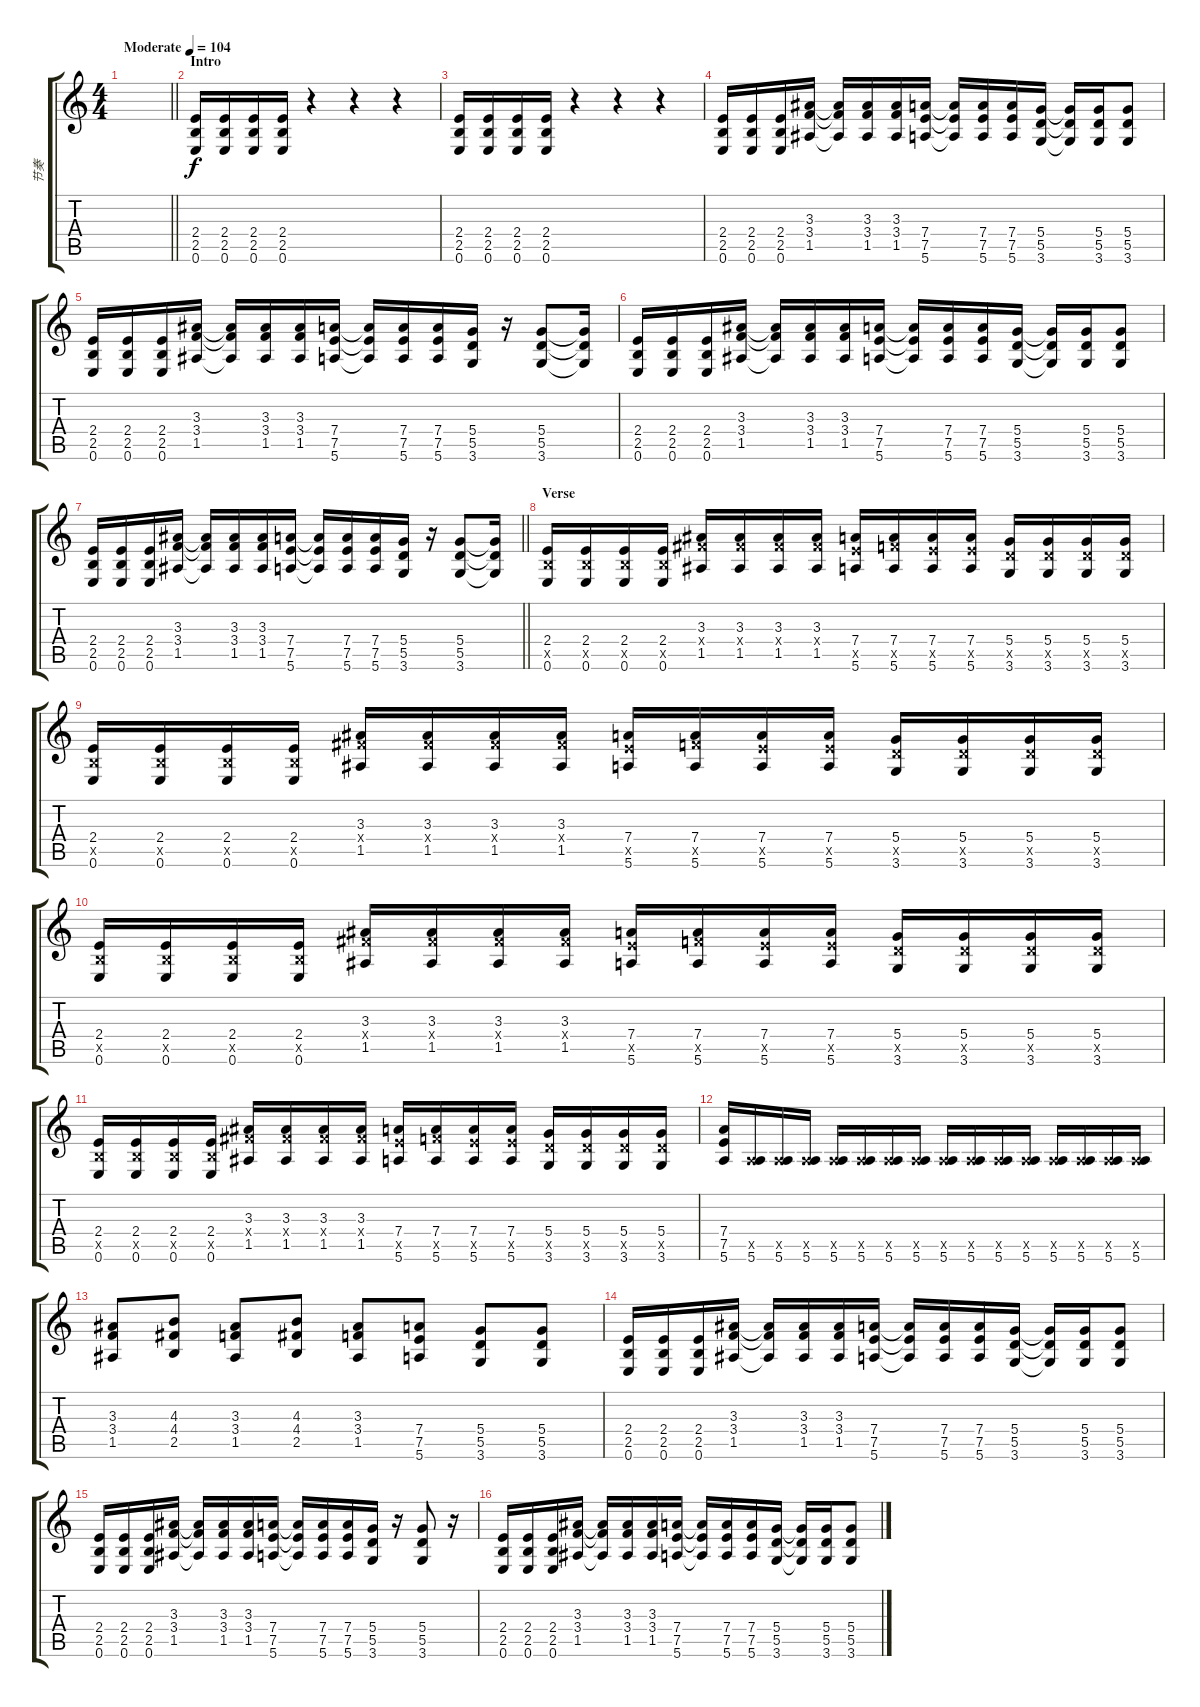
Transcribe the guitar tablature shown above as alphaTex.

\track ("节奏" "节奏") {instrument distortionguitar}
\staff {score tabs}
\tuning (E4 B3 G3 D3 A2 E2) {hide}
\ts (4 4)
\tempo (104 "Moderate")
\clef g2
\barLineRight lightlight
\ks c
|
\section ("" "Intro")
(2.4 2.5 0.6).16 (2.4 2.5 0.6).16 (2.4 2.5 0.6).16 (2.4 2.5 0.6).16 r.4 r.4 r.4 |
(2.4 2.5 0.6).16 (2.4 2.5 0.6).16 (2.4 2.5 0.6).16 (2.4 2.5 0.6).16 r.4 r.4 r.4 |
(2.4 2.5 0.6).16 (2.4 2.5 0.6).16 (2.4 2.5 0.6).16 (3.3 3.4 1.5).16 (3.3{t} 3.4{t} 1.5{t}).16 (3.3 3.4 1.5).16 (3.3 3.4 1.5).16 (7.4 7.5 5.6).16 (7.4{t} 7.5{t} 5.6{t}).16 (7.4 7.5 5.6).16 (7.4 7.5 5.6).16 (5.4 5.5 3.6).16 (5.4{t} 5.5{t} 3.6{t}).16 (5.4 5.5 3.6).16 (5.4 5.5 3.6).8 |
(2.4 2.5 0.6).16 (2.4 2.5 0.6).16 (2.4 2.5 0.6).16 (3.3 3.4 1.5).16 (3.3{t} 3.4{t} 1.5{t}).16 (3.3 3.4 1.5).16 (3.3 3.4 1.5).16 (7.4 7.5 5.6).16 (7.4{t} 7.5{t} 5.6{t}).16 (7.4 7.5 5.6).16 (7.4 7.5 5.6).16 (5.4 5.5 3.6).16 r.16 (5.4 5.5 3.6).8 (5.4{t} 5.5{t} 3.6{t}).16 |
(2.4 2.5 0.6).16 (2.4 2.5 0.6).16 (2.4 2.5 0.6).16 (3.3 3.4 1.5).16 (3.3{t} 3.4{t} 1.5{t}).16 (3.3 3.4 1.5).16 (3.3 3.4 1.5).16 (7.4 7.5 5.6).16 (7.4{t} 7.5{t} 5.6{t}).16 (7.4 7.5 5.6).16 (7.4 7.5 5.6).16 (5.4 5.5 3.6).16 (5.4{t} 5.5{t} 3.6{t}).16 (5.4 5.5 3.6).16 (5.4 5.5 3.6).8 |
\barLineRight lightlight
(2.4 2.5 0.6).16 (2.4 2.5 0.6).16 (2.4 2.5 0.6).16 (3.3 3.4 1.5).16 (3.3{t} 3.4{t} 1.5{t}).16 (3.3 3.4 1.5).16 (3.3 3.4 1.5).16 (7.4 7.5 5.6).16 (7.4{t} 7.5{t} 5.6{t}).16 (7.4 7.5 5.6).16 (7.4 7.5 5.6).16 (5.4 5.5 3.6).16 r.16 (5.4 5.5 3.6).8 (5.4{t} 5.5{t} 3.6{t}).16 |
\section ("" "Verse")
(2.4 2.5{x} 0.6).16 (2.4 2.5{x} 0.6).16 (2.4 2.5{x} 0.6).16 (2.4 2.5{x} 0.6).16 (3.3 4.4{x} 1.5).16 (3.3 4.4{x} 1.5).16 (3.3 4.4{x} 1.5).16 (3.3 4.4{x} 1.5).16 (7.4 7.5{x} 5.6).16 (7.4 8.5{x} 5.6).16 (7.4 7.5{x} 5.6).16 (7.4 7.5{x} 5.6).16 (5.4 5.5{x} 3.6).16 (5.4 5.5{x} 3.6).16 (5.4 5.5{x} 3.6).16 (5.4 5.5{x} 3.6).16 |
(2.4 2.5{x} 0.6).16 (2.4 2.5{x} 0.6).16 (2.4 2.5{x} 0.6).16 (2.4 2.5{x} 0.6).16 (3.3 4.4{x} 1.5).16 (3.3 4.4{x} 1.5).16 (3.3 4.4{x} 1.5).16 (3.3 4.4{x} 1.5).16 (7.4 7.5{x} 5.6).16 (7.4 8.5{x} 5.6).16 (7.4 7.5{x} 5.6).16 (7.4 7.5{x} 5.6).16 (5.4 5.5{x} 3.6).16 (5.4 5.5{x} 3.6).16 (5.4 5.5{x} 3.6).16 (5.4 5.5{x} 3.6).16 |
(2.4 2.5{x} 0.6).16 (2.4 2.5{x} 0.6).16 (2.4 2.5{x} 0.6).16 (2.4 2.5{x} 0.6).16 (3.3 4.4{x} 1.5).16 (3.3 4.4{x} 1.5).16 (3.3 4.4{x} 1.5).16 (3.3 4.4{x} 1.5).16 (7.4 7.5{x} 5.6).16 (7.4 8.5{x} 5.6).16 (7.4 7.5{x} 5.6).16 (7.4 7.5{x} 5.6).16 (5.4 5.5{x} 3.6).16 (5.4 5.5{x} 3.6).16 (5.4 5.5{x} 3.6).16 (5.4 5.5{x} 3.6).16 |
(2.4 2.5{x} 0.6).16 (2.4 2.5{x} 0.6).16 (2.4 2.5{x} 0.6).16 (2.4 2.5{x} 0.6).16 (3.3 4.4{x} 1.5).16 (3.3 4.4{x} 1.5).16 (3.3 4.4{x} 1.5).16 (3.3 4.4{x} 1.5).16 (7.4 7.5{x} 5.6).16 (7.4 8.5{x} 5.6).16 (7.4 7.5{x} 5.6).16 (7.4 7.5{x} 5.6).16 (5.4 5.5{x} 3.6).16 (5.4 5.5{x} 3.6).16 (5.4 5.5{x} 3.6).16 (5.4 5.5{x} 3.6).16 |
(7.4 7.5 5.6).16 (0.5{x} 5.6).16 (0.5{x} 5.6).16 (0.5{x} 5.6).16 (0.5{x} 5.6).16 (0.5{x} 5.6).16 (0.5{x} 5.6).16 (0.5{x} 5.6).16 (0.5{x} 5.6).16 (0.5{x} 5.6).16 (0.5{x} 5.6).16 (0.5{x} 5.6).16 (0.5{x} 5.6).16 (0.5{x} 5.6).16 (0.5{x} 5.6).16 (0.5{x} 5.6).16 |
(3.3 3.4 1.5).8 (4.3 4.4 2.5).8 (3.3 3.4 1.5).8 (4.3 4.4 2.5).8 (3.3 3.4 1.5).8 (7.4 7.5 5.6).8 (5.4 5.5 3.6).8 (5.4 5.5 3.6).8 |
(2.4 2.5 0.6).16 (2.4 2.5 0.6).16 (2.4 2.5 0.6).16 (3.3 3.4 1.5).16 (3.3{t} 3.4{t} 1.5{t}).16 (3.3 3.4 1.5).16 (3.3 3.4 1.5).16 (7.4 7.5 5.6).16 (7.4{t} 7.5{t} 5.6{t}).16 (7.4 7.5 5.6).16 (7.4 7.5 5.6).16 (5.4 5.5 3.6).16 (5.4{t} 5.5{t} 3.6{t}).16 (5.4 5.5 3.6).16 (5.4 5.5 3.6).8 |
(2.4 2.5 0.6).16 (2.4 2.5 0.6).16 (2.4 2.5 0.6).16 (3.3 3.4 1.5).16 (3.3{t} 3.4{t} 1.5{t}).16 (3.3 3.4 1.5).16 (3.3 3.4 1.5).16 (7.4 7.5 5.6).16 (7.4{t} 7.5{t} 5.6{t}).16 (7.4 7.5 5.6).16 (7.4 7.5 5.6).16 (5.4 5.5 3.6).16 r.16 (5.4 5.5 3.6).8 r.16 |
(2.4 2.5 0.6).16 (2.4 2.5 0.6).16 (2.4 2.5 0.6).16 (3.3 3.4 1.5).16 (3.3{t} 3.4{t} 1.5{t}).16 (3.3 3.4 1.5).16 (3.3 3.4 1.5).16 (7.4 7.5 5.6).16 (7.4{t} 7.5{t} 5.6{t}).16 (7.4 7.5 5.6).16 (7.4 7.5 5.6).16 (5.4 5.5 3.6).16 (5.4{t} 5.5{t} 3.6{t}).16 (5.4 5.5 3.6).16 (5.4 5.5 3.6).8
